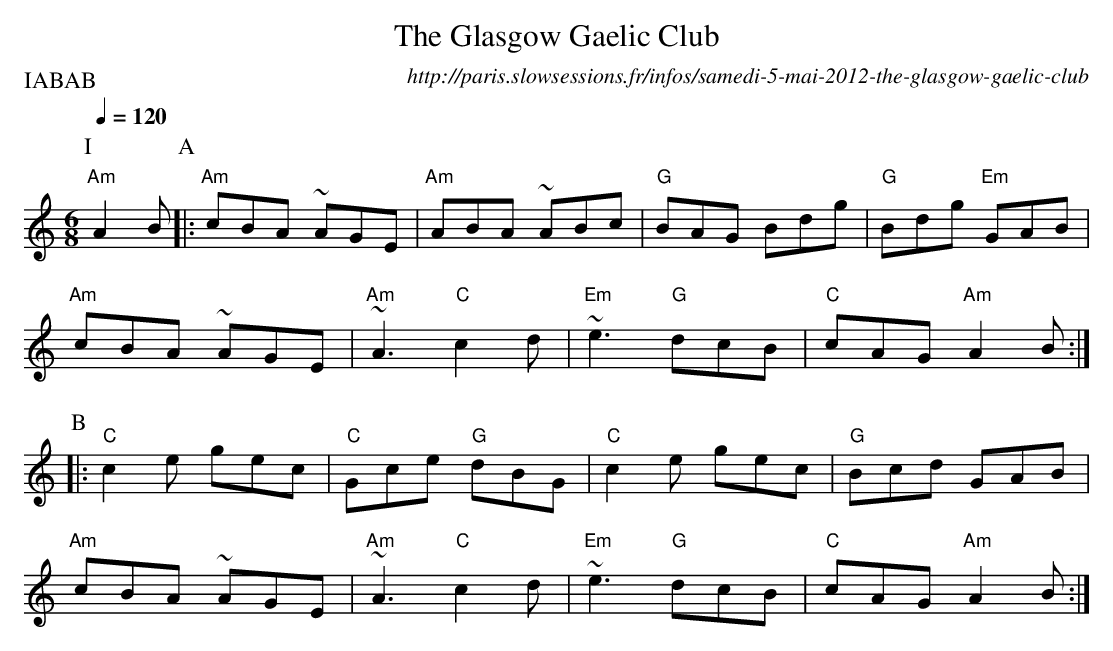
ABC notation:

X:1
T:Glasgow Gaelic Club, The
O:http://paris.slowsessions.fr/infos/samedi-5-mai-2012-the-glasgow-gaelic-club
M:6/8
L:1/8
Q:1/4=120
P:IABAB
K:Am
P:I
"Am"A2B\
P:A
|: "Am"cBA ~AGE | "Am"ABA ~ABc | "G"BAG Bdg | "G"Bdg "Em"GAB |
   "Am"cBA ~AGE | "Am"~A3 "C"c2d | "Em"~e3 "G"dcB | "C"cAG "Am"A2B :|
P:B
|: "C"c2e gec | "C"Gce "G"dBG | "C"c2e gec | "G"Bcd GAB |
   "Am"cBA ~AGE | "Am"~A3 "C"c2d | "Em"~e3 "G"dcB | "C"cAG "Am"A2B :|]
